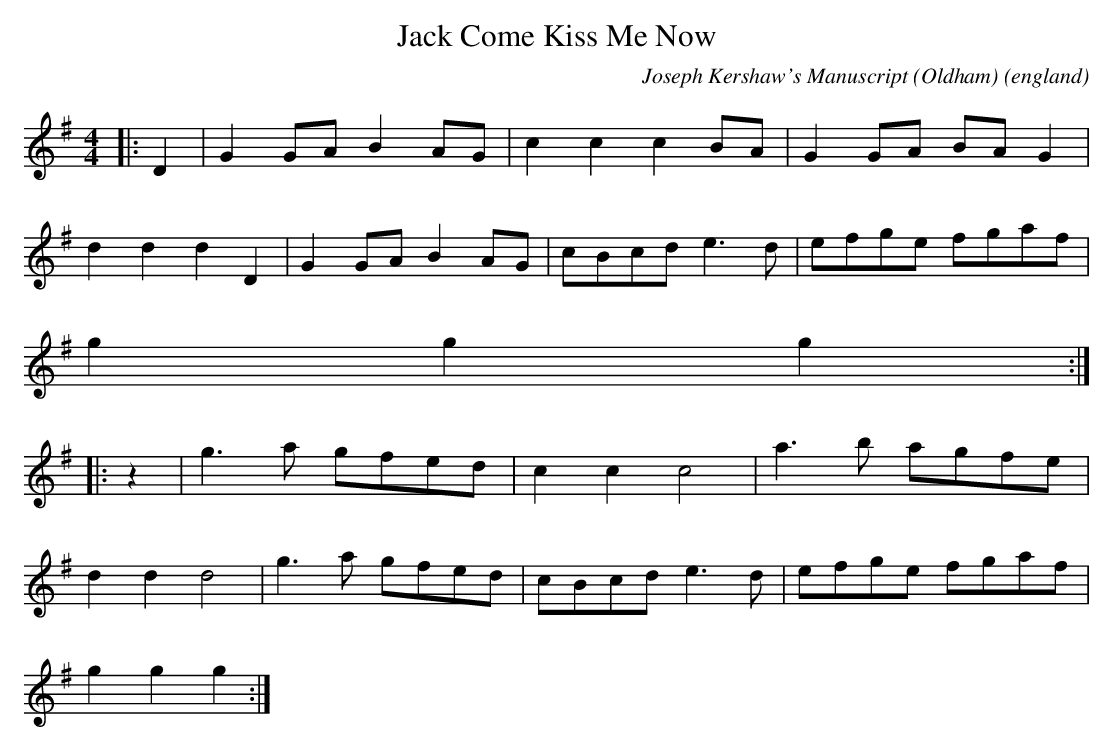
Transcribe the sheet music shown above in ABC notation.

X:1
T:Jack Come Kiss Me Now
O:england
C:Joseph Kershaw's Manuscript (Oldham)
M:4/4
L:1/8
K:G
|:D2|G2GA B2AG|c2c2c2BA|G2GA BA G2|
d2d2d2D2|G2GA B2AG|cBcd e3d|efge fgaf|
g2g2g2:|
|:z2|g3a gfed|c2c2c4|a3b agfe|
d2d2d4|g3a gfed|cBcd e3d|efge fgaf|
g2g2g2:|
